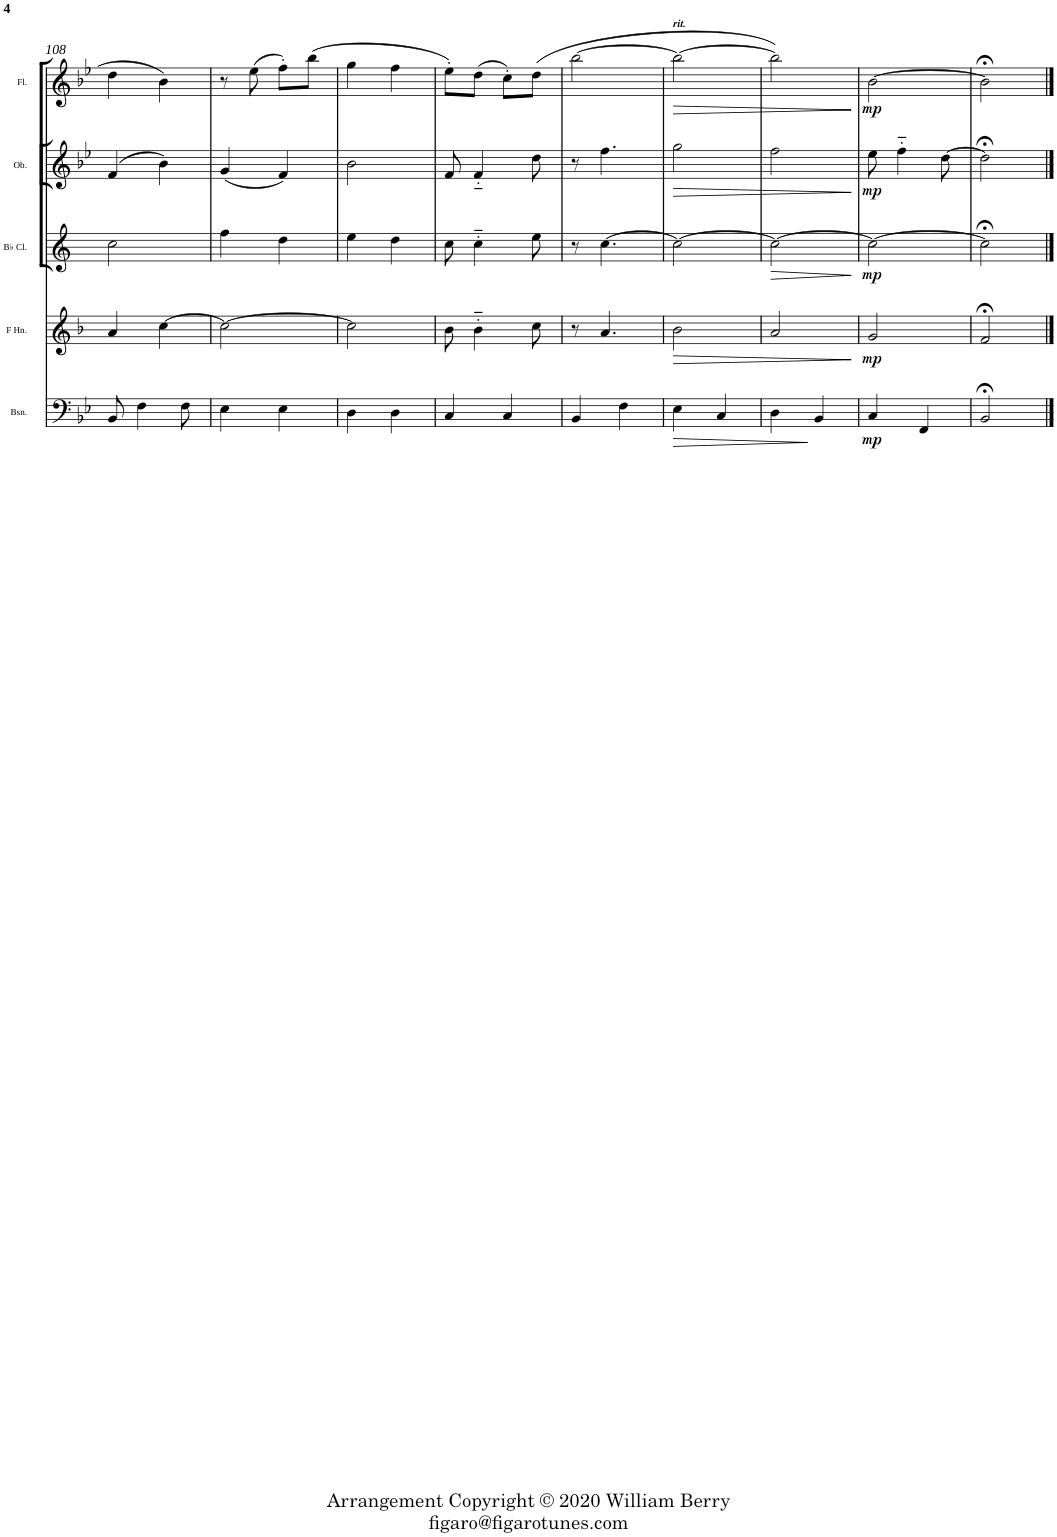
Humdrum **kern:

**kern	**dynam	**kern	**dynam	**kern	**dynam	**kern	**dynam	**kern	**dynam
*part5	*part5	*part4	*part4	*part3	*part3	*part2	*part2	*part1	*part1
*staff5	*staff5	*staff4	*staff4	*staff3	*staff3	*staff2	*staff2	*staff1	*staff1
*I"Bassoon	*	*I"Horn in F	*	*I"Bb Clarinet	*	*I"Oboe	*	*I"Flute	*
*I'Bsn.	*	*	*	*I'Bb Cl.	*	*I'Ob.	*	*I'Fl.	*
!!LO:PB:g=z
*clefF4	*	*clefG2	*	*clefG2	*	*clefG2	*	*clefG2	*
*	*	*Trd4c7	*	*Trd1c2	*	*	*	*	*
*k[b-e-]	*	*k[b-]	*	*k[]	*	*k[b-e-]	*	*k[b-e-]	*
*B-:	*	*F:	*	*	*	*B-:	*	*B-:	*
*M2/4	*	*M2/4	*	*M2/4	*	*M2/4	*	*M2/4	*
=108	=108	=108	=108	=108	=108	=108	=108	=108	=108
*^	*	*	*	*	*	*	*	*	*
2ryy	8BB-/	.	4a/	.	2cc\	.	(4f/	.	4dd\	.
.	4F\	.	.	.	.	.	.	.	.	.
.	.	.	[4cc\	.	.	.	4b-\)	.	4b-\	.
.	8F\	.	.	.	.	.	.	.	.	.
=109	=109	=109	=109	=109	=109	=109	=109	=109	=109	=109
2ryy	4E-\	.	2cc\_	.	4ff\	.	(<4g/	.	8r	.
.	.	.	.	.	.	.	.	.	(>8ee-\	.
.	4E-\	.	.	.	4dd\	.	4f/)	.	8ff'\L)	.
.	.	.	.	.	.	.	.	.	(>8bb-\J	.
=110	=110	=110	=110	=110	=110	=110	=110	=110	=110	=110
2ryy	4D\	.	2cc\]	.	4ee\	.	2b-\	.	4gg\	.
.	4D\	.	.	.	4dd\	.	.	.	4ff\	.
=111	=111	=111	=111	=111	=111	=111	=111	=111	=111	=111
2ryy	4C/	.	8b-\	.	8cc\	.	8f/	.	8ee-'\L)	.
.	.	.	4b-'~\	.	4cc'~\	.	4f'~/	.	(>8dd\J	.
.	4C/	.	.	.	.	.	.	.	8cc'\L)	.
.	.	.	8cc\	.	8ee\	.	8dd\	.	(>8dd\J	.
=112	=112	=112	=112	=112	=112	=112	=112	=112	=112	=112
2ryy	4BB-/	.	8r	.	8r	.	8r	.	[2bb-\	.
.	.	.	4.a/	.	[4.cc\	.	4.ff\	.	.	.
.	4F\	.	.	.	.	.	.	.	.	.
=113	=113	=113	=113	=113	=113	=113	=113	=113	=113	=113
!	!	!	!	!	!	!	!	!	!LO:TX:a:Bi:t=rit.	!
!	!	!LO:HP:b	!	!LO:HP:b	!	!	!	!LO:HP:b	!	!LO:HP:b
2ryy	4E-\	>	2b-\	>	2cc\_	.	2gg\	>	2bb-\_	>
.	4C/	.	.	.	.	.	.	.	.	.
=114	=114	=114	=114	=114	=114	=114	=114	=114	=114	=114
!	!	!	!	!	!	!LO:HP:b	!	!	!	!
2ryy	4D\	.	2a/	.	2cc\_	>	2ff\	.	2bb-\])	.
.	4BB-/	]	.	.	.	.	.	.	.	.
*v	*v	*	*	*	*	*	*	*	*	*
.	.	.	]	.	]	.	]	.	]
=115	=115	=115	=115	=115	=115	=115	=115	=115	=115
*^	*	*	*	*	*	*	*	*	*
!	!	!LO:DY:b	!	!LO:DY:b	!	!LO:DY:b	!	!LO:DY:b	!	!LO:DY:b
2ryy	4C/	mp	2g/	mp	2cc\_	mp	8ee-\	mp	[2b-\	mp
.	.	.	.	.	.	.	4ff'~\	.	.	.
.	4FF/	.	.	.	.	.	.	.	.	.
.	.	.	.	.	.	.	[8dd\	.	.	.
=116	=116	=116	=116	=116	=116	=116	=116	=116	=116	=116
2ryy	2BB-;</	.	2f;</	.	2cc;<\]	.	2dd;<\]	.	2b-;<\]	.
*v	*v	*	*	*	*	*	*	*	*	*
==	==	==	==	==	==	==	==	==	==
*-	*-	*-	*-	*-	*-	*-	*-	*-	*-
